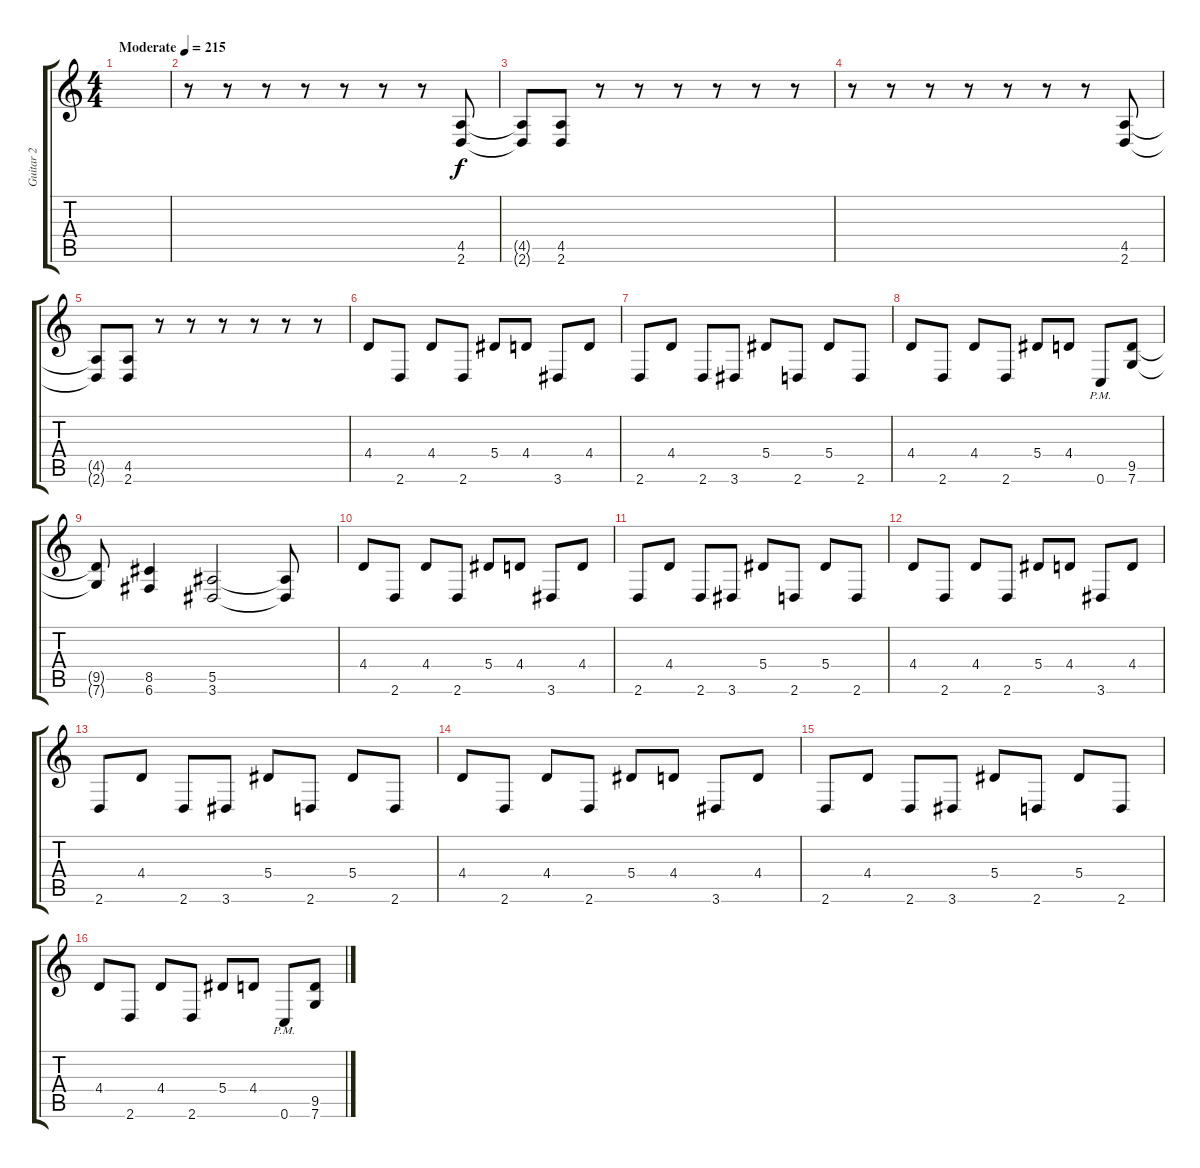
\track ("Guitar 2" "Guitar 2") {instrument distortionguitar}
\staff {score tabs}
\tuning (C4 G3 Eb3 Bb2 F2 C2) {hide}
\ts (4 4)
\tempo (215 "Moderate")
\clef g2
\ks c
|
r.8 r.8 r.8 r.8 r.8 r.8 r.8 (4.5 2.6).8 |
(4.5{t} 2.6{t}).8 (4.5 2.6).8 r.8 r.8 r.8 r.8 r.8 r.8 |
r.8 r.8 r.8 r.8 r.8 r.8 r.8 (4.5 2.6).8 |
(4.5{t} 2.6{t}).8 (4.5 2.6).8 r.8 r.8 r.8 r.8 r.8 r.8 |
4.4.8 2.6.8 4.4.8 2.6.8 5.4.8 4.4.8 3.6.8 4.4.8 |
2.6.8 4.4.8 2.6.8 3.6.8 5.4.8 2.6.8 5.4.8 2.6.8 |
4.4.8 2.6.8 4.4.8 2.6.8 5.4.8 4.4.8 0.6{pm}.8 (9.5 7.6).8 |
(9.5{t} 7.6{t}).8 (8.5 6.6).4 (5.5 3.6).2 (5.5{t} 3.6{t}).8 |
4.4.8 2.6.8 4.4.8 2.6.8 5.4.8 4.4.8 3.6.8 4.4.8 |
2.6.8 4.4.8 2.6.8 3.6.8 5.4.8 2.6.8 5.4.8 2.6.8 |
4.4.8 2.6.8 4.4.8 2.6.8 5.4.8 4.4.8 3.6.8 4.4.8 |
2.6.8 4.4.8 2.6.8 3.6.8 5.4.8 2.6.8 5.4.8 2.6.8 |
4.4.8 2.6.8 4.4.8 2.6.8 5.4.8 4.4.8 3.6.8 4.4.8 |
2.6.8 4.4.8 2.6.8 3.6.8 5.4.8 2.6.8 5.4.8 2.6.8 |
4.4.8 2.6.8 4.4.8 2.6.8 5.4.8 4.4.8 0.6{pm}.8 (9.5 7.6).8
